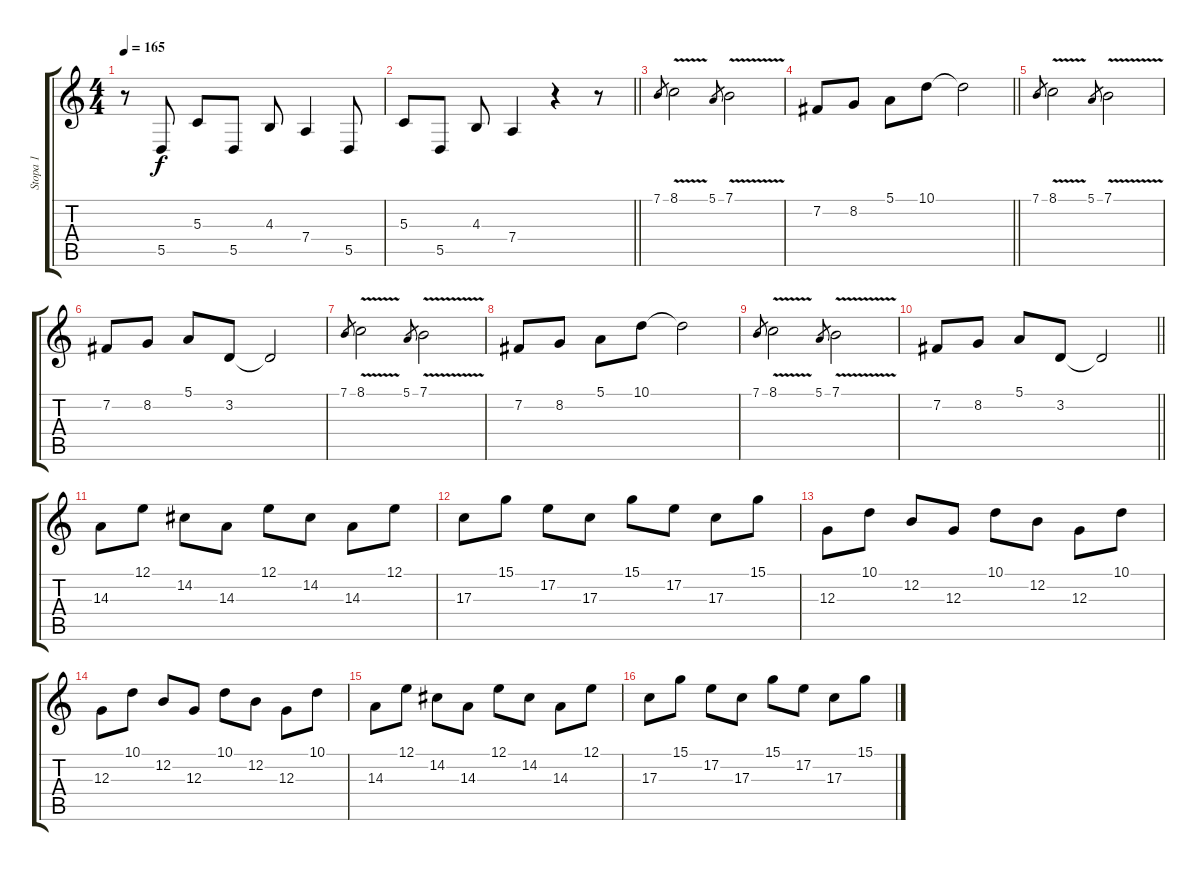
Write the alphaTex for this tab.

\track ("Stopa 1" "Stopa 1") {instrument synthstrings1}
\staff {score tabs}
\tuning (E4 B3 G3 D3 A2 E2) {hide}
\ts (4 4)
\tempo 165
\clef g2
\ks c
r.8{dy f} 5.5.8 5.3.8 5.5.8 4.3.8 7.4.4 5.5.8 |
\barLineRight lightlight
5.3.8 5.5.8 4.3.8 7.4.4 r.4 r.8 |
7.1.8{gr} 8.1{v}.2{instrument synthbrass2} 5.1.8{gr} 7.1{v}.2 |
\barLineRight lightlight
7.2.8 8.2.8 5.1.8 10.1.8 10.1{t}.2 |
7.1.8{gr} 8.1{v}.2 5.1.8{gr} 7.1{v}.2 |
7.2.8 8.2.8 5.1.8 3.2.8 3.2{t}.2 |
7.1.8{gr} 8.1{v}.2 5.1.8{gr} 7.1{v}.2 |
7.2.8 8.2.8 5.1.8 10.1.8 10.1{t}.2 |
7.1.8{gr} 8.1{v}.2 5.1.8{gr} 7.1{v}.2 |
\barLineRight lightlight
7.2.8 8.2.8 5.1.8 3.2.8 3.2{t}.2 |
14.3.8{instrument electricpiano2} 12.1.8 14.2.8 14.3.8 12.1.8 14.2.8 14.3.8 12.1.8 |
17.3.8 15.1.8 17.2.8 17.3.8 15.1.8 17.2.8 17.3.8 15.1.8 |
12.3.8 10.1.8 12.2.8 12.3.8 10.1.8 12.2.8 12.3.8 10.1.8 |
12.3.8 10.1.8 12.2.8 12.3.8 10.1.8 12.2.8 12.3.8 10.1.8 |
14.3.8 12.1.8 14.2.8 14.3.8 12.1.8 14.2.8 14.3.8 12.1.8 |
17.3.8 15.1.8 17.2.8 17.3.8 15.1.8 17.2.8 17.3.8 15.1.8
